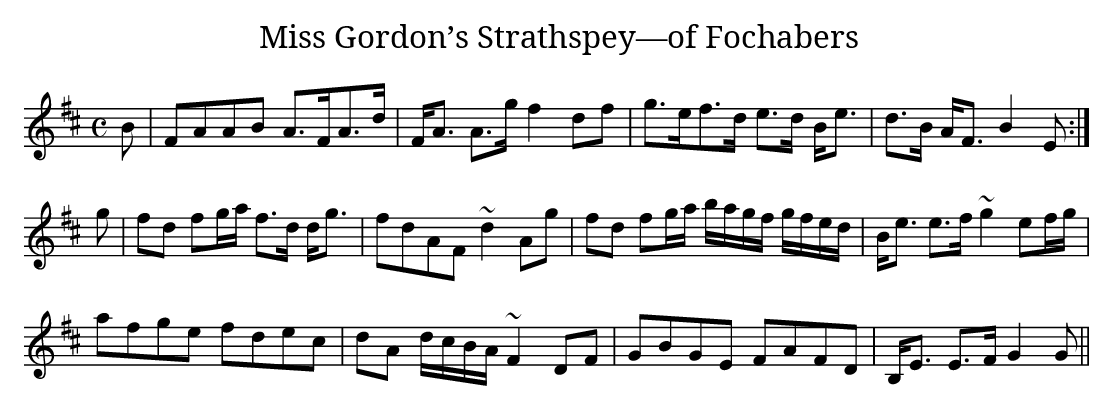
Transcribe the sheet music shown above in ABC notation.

X:1
T:Miss Gordon’s Strathspey—of Fochabers
M:C
L:1/8
K:D
B|FAAB A>FA>d|F<A A>g f2 df|g>ef>d e>d B<e|d>B A<F B2 E:|
g|fd fg/a/ f>d d<g|fdAF ~d2 Ag|fd fg/a/ b/a/g/f/ g/f/e/d/|B<e e>f ~g2 ef/g/|
afge fdec|dA d/c/B/A/ ~F2 DF|GBGE FAFD|B,<E E>F G2G||
